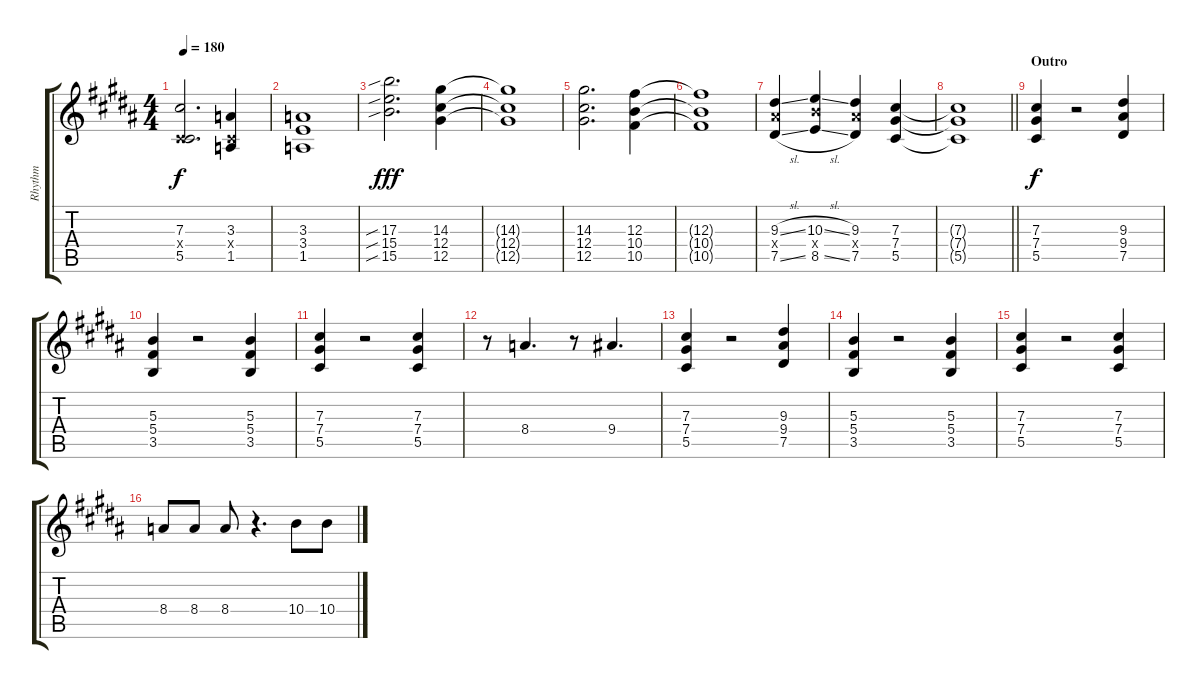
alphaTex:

\track ("Rhythm" "Rhythm") {instrument overdrivenguitar}
\staff {score tabs}
\tuning (Eb4 Bb3 Gb3 Db3 Ab2 Db2) {hide}
\ts (4 4)
\tempo 180
\clef g2
\ks b
(7.3 0.4{x} 5.5).2{d dy f} (3.3 0.4{x} 1.5).4 |
(3.3 3.4 1.5).1 |
(17.3{sib} 15.4{sib} 15.5{sib}).2{d dy fff} (14.3 12.4 12.5).4 |
(14.3{t} 12.4{t} 12.5{t}).1 |
(14.3 12.4 12.5).2{d} (12.3 10.4 10.5).4 |
(12.3{t} 10.4{t} 10.5{t}).1 |
(9.3{sl} 9.4{x} 7.5{sl}).4 (10.3{sl} 10.4{x} 8.5{sl}).4 (9.3 9.4{x} 7.5).4 (7.3 7.4 5.5).4 |
\barLineRight lightlight
(7.3{t} 7.4{t} 5.5{t}).1 |
\section ("" "Outro")
(7.3 7.4 5.5).4{dy f} r.2 (9.3 9.4 7.5).4 |
(5.3 5.4 3.5).4 r.2 (5.3 5.4 3.5).4 |
(7.3 7.4 5.5).4 r.2 (7.3 7.4 5.5).4 |
r.8 8.4.4{d} r.8 9.4.4{d} |
(7.3 7.4 5.5).4 r.2 (9.3 9.4 7.5).4 |
(5.3 5.4 3.5).4 r.2 (5.3 5.4 3.5).4 |
(7.3 7.4 5.5).4 r.2 (7.3 7.4 5.5).4 |
8.4.8 8.4.8 8.4.8 r.4{d} 10.4.8 10.4.8
